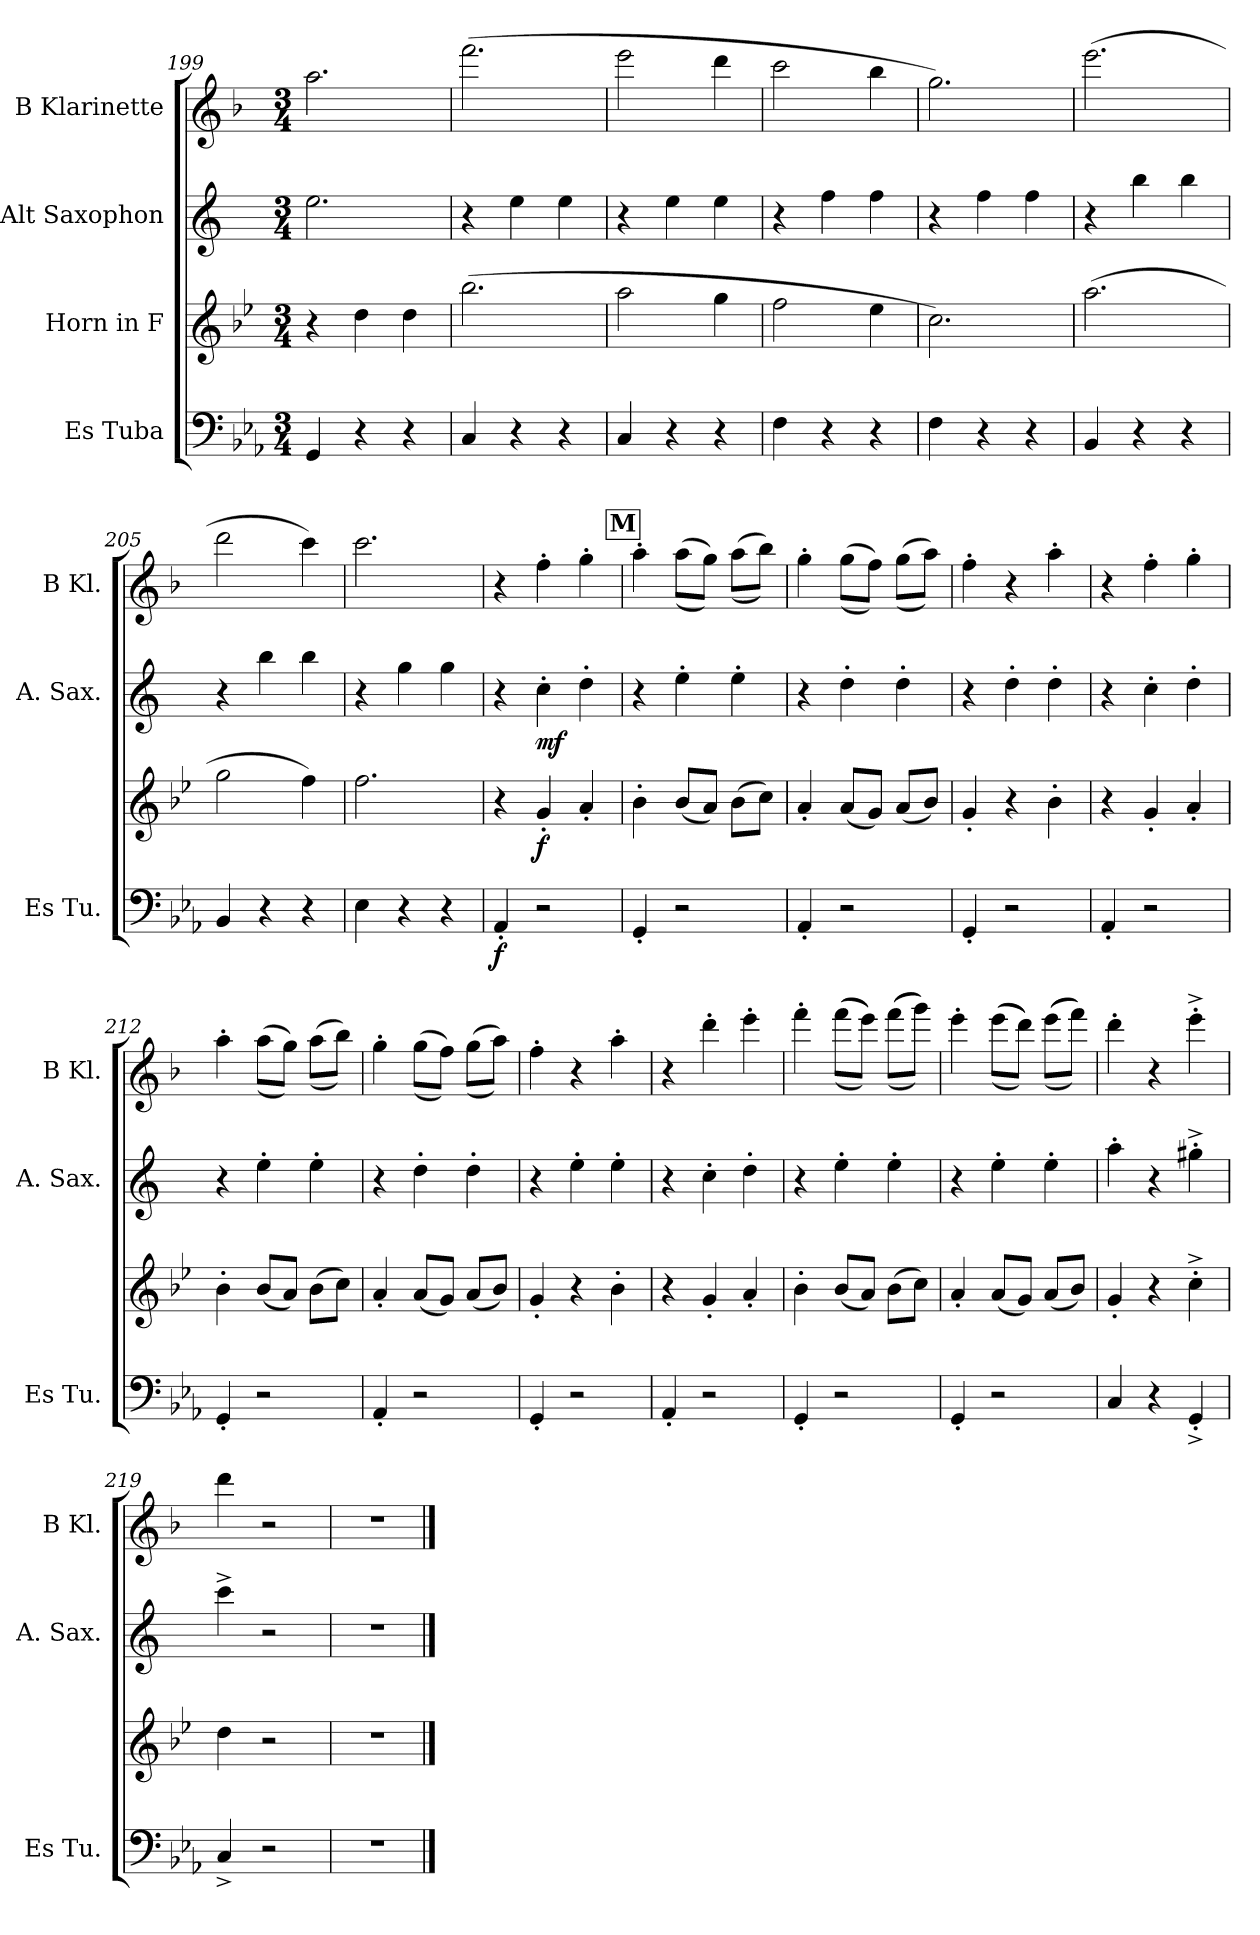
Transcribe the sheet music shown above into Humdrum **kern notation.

**kern	**dynam	**kern	**dynam	**kern	**dynam	**kern
*part4	*part4	*part3	*part3	*part2	*part2	*part1
*staff4	*staff4	*staff3	*staff3	*staff2	*staff2	*staff1
*I"Es Tuba	*	*I"Horn in F	*	*I"Alt Saxophon	*	*I"B Klarinette
*I'Es Tu.	*	*	*	*I'A. Sax.	*	*I'B Kl.
*clefF4	*	*clefG2	*	*clefG2	*	*clefG2
*	*	*ITrd4c7	*	*ITrd5c9	*	*ITrd1c2
*k[b-e-a-]	*	*k[b-e-a-]	*	*k[b-e-a-]	*	*k[b-e-a-]
*M3/4	*	*M3/4	*	*M3/4	*	*M3/4
=199	=199	=199	=199	=199	=199	=199
4GG/	.	4r	.	2.g\	.	2.gg\
4r	.	4g\	.	.	.	.
4r	.	4g\	.	.	.	.
=200	=200	=200	=200	=200	=200	=200
4C/	.	(2.ee-\	.	4r	.	(2.eee-\
4r	.	.	.	4g\	.	.
4r	.	.	.	4g\	.	.
=201	=201	=201	=201	=201	=201	=201
4C/	.	2dd\	.	4r	.	2ddd\
4r	.	.	.	4g\	.	.
4r	.	4cc\	.	4g\	.	4ccc\
=202	=202	=202	=202	=202	=202	=202
4F\	.	2b-\	.	4r	.	2bb-\
4r	.	.	.	4a-\	.	.
4r	.	4a-\	.	4a-\	.	4aa-\
!!LO:LB:g=z
=203	=203	=203	=203	=203	=203	=203
4F\	.	2.f\)	.	4r	.	2.ff\)
4r	.	.	.	4a-\	.	.
4r	.	.	.	4a-\	.	.
=204	=204	=204	=204	=204	=204	=204
4BB-/	.	(2.dd\	.	4r	.	(2.ddd\
4r	.	.	.	4dd\	.	.
4r	.	.	.	4dd\	.	.
=205	=205	=205	=205	=205	=205	=205
4BB-/	.	2cc\	.	4r	.	2ccc\
4r	.	.	.	4dd\	.	.
4r	.	4b-\)	.	4dd\	.	4bb-\)
=206	=206	=206	=206	=206	=206	=206
4E-\	.	2.b-\	.	4r	.	2.bb-\
4r	.	.	.	4b-\	.	.
4r	.	.	.	4b-\	.	.
=207	=207	=207	=207	=207	=207	=207
!	!LO:DY:b	!	!	!	!	!
4AA-'/	f	4r	.	4r	.	4r
!	!	!	!LO:DY:b	!	!LO:DY:b	!
2r	.	4c'/	f	4e-'\	mf	4ee-'\
.	.	4d'/	.	4f'\	.	4ff'\
!!LO:REH:place=s1:a:B:fs=14:t=M
=208	=208	=208	=208	=208	=208	=208
4GG'/	.	4e-'\	.	4r	.	4gg'\
2r	.	(8e-/L	.	4g'\	.	((8gg\L
.	.	8d/J)	.	.	.	8ff\J))
.	.	(8e-\L	.	4g'\	.	((8gg\L
.	.	8f\J)	.	.	.	8aa-\J))
=209	=209	=209	=209	=209	=209	=209
4AA-'/	.	4d'/	.	4r	.	4ff'\
2r	.	(8d/L	.	4f'\	.	((8ff\L
.	.	8c/J)	.	.	.	8ee-\J))
.	.	(8d/L	.	4f'\	.	((8ff\L
.	.	8e-/J)	.	.	.	8gg\J))
=210	=210	=210	=210	=210	=210	=210
4GG'/	.	4c'/	.	4r	.	4ee-'\
2r	.	4r	.	4f'\	.	4r
.	.	4e-'\	.	4f'\	.	4gg'\
=211	=211	=211	=211	=211	=211	=211
4AA-'/	.	4r	.	4r	.	4r
2r	.	4c'/	.	4e-'\	.	4ee-'\
.	.	4d'/	.	4f'\	.	4ff'\
=212	=212	=212	=212	=212	=212	=212
4GG'/	.	4e-'\	.	4r	.	4gg'\
2r	.	(8e-/L	.	4g'\	.	((8gg\L
.	.	8d/J)	.	.	.	8ff\J))
.	.	(8e-\L	.	4g'\	.	((8gg\L
.	.	8f\J)	.	.	.	8aa-\J))
!!LO:PB:g=z
=213	=213	=213	=213	=213	=213	=213
4AA-'/	.	4d'/	.	4r	.	4ff'\
2r	.	(8d/L	.	4f'\	.	((8ff\L
.	.	8c/J)	.	.	.	8ee-\J))
.	.	(8d/L	.	4f'\	.	((8ff\L
.	.	8e-/J)	.	.	.	8gg\J))
=214	=214	=214	=214	=214	=214	=214
4GG'/	.	4c'/	.	4r	.	4ee-'\
2r	.	4r	.	4g'\	.	4r
.	.	4e-'\	.	4g'\	.	4gg'\
=215	=215	=215	=215	=215	=215	=215
4AA-'/	.	4r	.	4r	.	4r
2r	.	4c'/	.	4e-'\	.	4ccc'\
.	.	4d'/	.	4f'\	.	4ddd'\
=216	=216	=216	=216	=216	=216	=216
4GG'/	.	4e-'\	.	4r	.	4eee-'\
2r	.	(8e-/L	.	4g'\	.	(((8eee-\L
.	.	8d/J)	.	.	.	8ddd\J)))
.	.	(8e-\L	.	4g'\	.	(((8eee-\L
.	.	8f\J)	.	.	.	8fff\J)))
=217	=217	=217	=217	=217	=217	=217
4GG'/	.	4d'/	.	4r	.	4ddd'\
2r	.	(8d/L	.	4g'\	.	(((8ddd\L
.	.	8c/J)	.	.	.	8ccc\J)))
.	.	(8d/L	.	4g'\	.	(((8ddd\L
.	.	8e-/J)	.	.	.	8eee-\J)))
=218	=218	=218	=218	=218	=218	=218
4C/	.	4c'/	.	4cc'\	.	4ccc'\
4r	.	4r	.	4r	.	4r
4GG^'/	.	4f^'\	.	4bn^'\	.	4ddd^'\
=219	=219	=219	=219	=219	=219	=219
4C^/	.	4g\	.	4ee-^\	.	4ccc\
2r	.	2r	.	2r	.	2r
=220	=220	=220	=220	=220	=220	=220
2.r	.	2.r	.	2.r	.	2.r
==	==	==	==	==	==	==
*-	*-	*-	*-	*-	*-	*-
